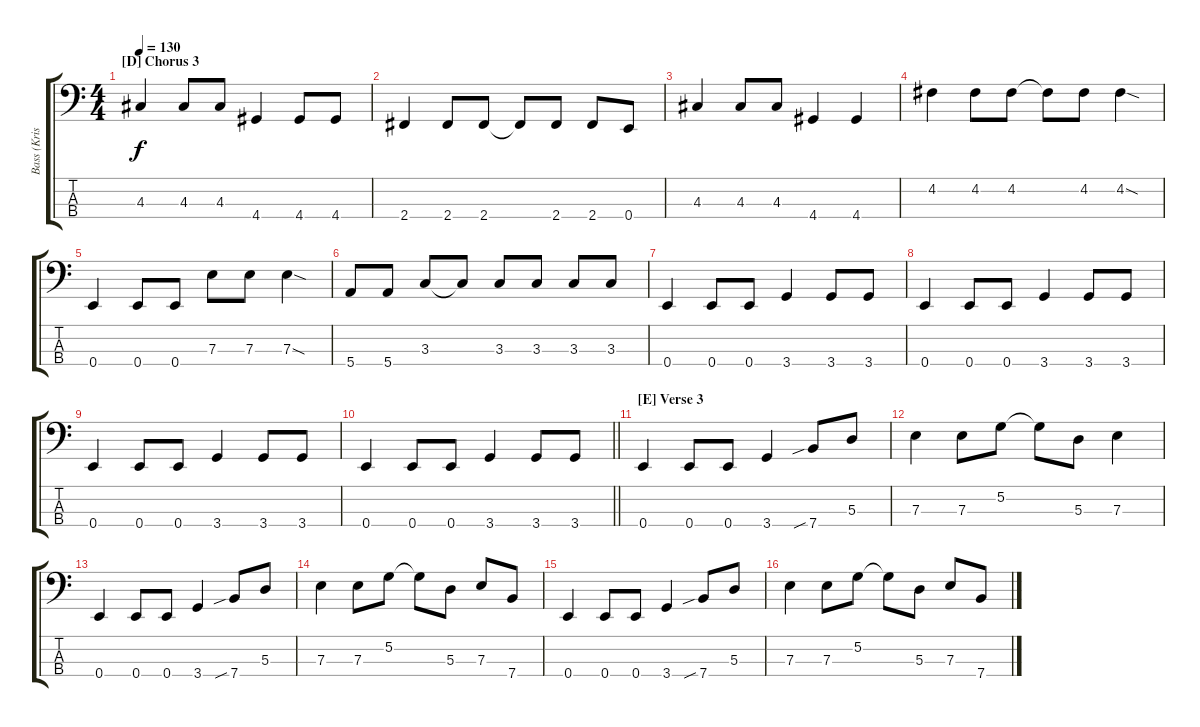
\track ("Bass (Krist Novoselic)" "Bass (Kris") {instrument electricbassfinger}
\staff {score tabs}
\tuning (G2 D2 A1 E1) {hide}
\ts (4 4)
\section ("" "[D] Chorus 3")
\tempo 130
\clef f4
\ks c
4.3.4{dy f} 4.3.8 4.3.8 4.4.4 4.4.8 4.4.8 |
2.4.4 2.4.8 2.4.8 2.4{t}.8 2.4.8 2.4.8 0.4.8 |
4.3.4 4.3.8 4.3.8 4.4.4 4.4.4 |
4.2.4 4.2.8 4.2.8 4.2{t}.8 4.2.8 4.2{sod}.4 |
0.4.4 0.4.8 0.4.8 7.3.8 7.3.8 7.3{sod}.4 |
5.4.8 5.4.8 3.3.8 3.3{t}.8 3.3.8 3.3.8 3.3.8 3.3.8 |
0.4.4 0.4.8 0.4.8 3.4.4 3.4.8 3.4.8 |
0.4.4 0.4.8 0.4.8 3.4.4 3.4.8 3.4.8 |
0.4.4 0.4.8 0.4.8 3.4.4 3.4.8 3.4.8 |
\barLineRight lightlight
0.4.4 0.4.8 0.4.8 3.4.4 3.4.8 3.4.8 |
\section ("" "[E] Verse 3")
0.4.4 0.4.8 0.4.8 3.4.4 7.4{sib}.8 5.3.8 |
7.3.4 7.3.8 5.2.8 5.2{t}.8 5.3.8 7.3.4 |
0.4.4 0.4.8 0.4.8 3.4.4 7.4{sib}.8 5.3.8 |
7.3.4 7.3.8 5.2.8 5.2{t}.8 5.3.8 7.3.8 7.4.8 |
0.4.4 0.4.8 0.4.8 3.4.4 7.4{sib}.8 5.3.8 |
7.3.4 7.3.8 5.2.8 5.2{t}.8 5.3.8 7.3.8 7.4.8
